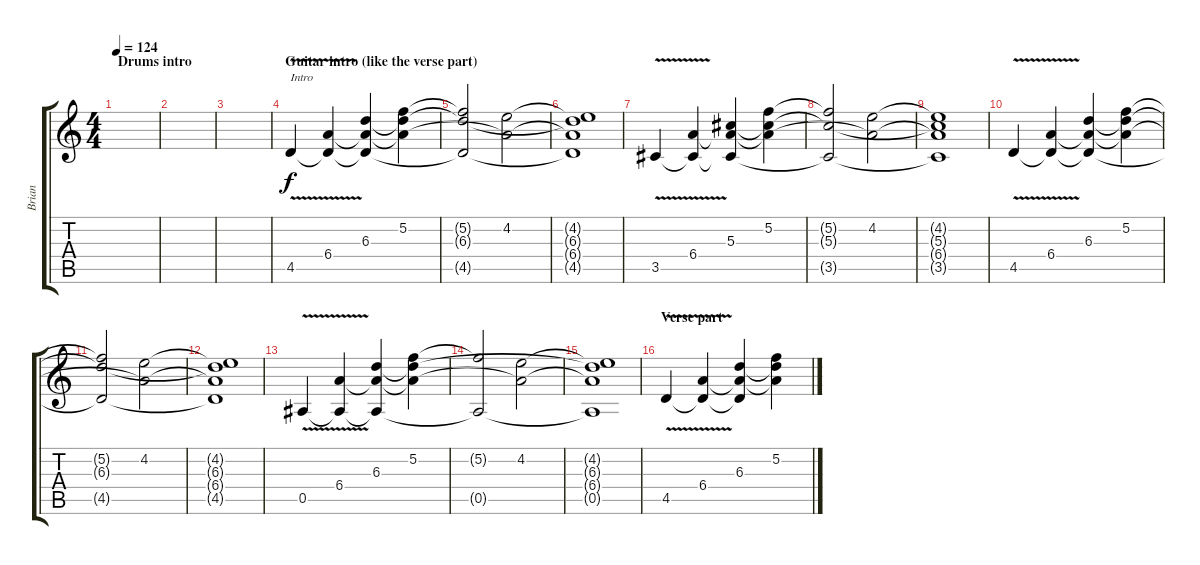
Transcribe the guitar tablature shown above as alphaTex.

\track ("Brian" "Brian") {instrument electricguitarclean}
\staff {score tabs}
\tuning (F4 C4 Ab3 Eb3 Bb2 F2) {hide}
\ts (4 4)
\section ("" "Drums intro")
\tempo 124
\clef g2
\ks c
|
|
|
\section ("" "Guitar intro (like the verse part)")
4.5{v}.4{txt "Intro"} (6.4 4.5{t}).4 (6.3 6.4{t} 4.5{t}).4 (5.2 6.3{t} 6.4{t}).4 |
(5.2{t} 6.3{t} 4.5{t}).2 (4.2 6.4{t}).2 |
(4.2{t} 6.3{t} 6.4{t} 4.5{t}).1 |
3.5{v}.4 (6.4 3.5{t}).4 (5.3 6.4{t} 3.5{t}).4 (5.2 5.3{t} 6.4{t}).4 |
(5.2{t} 5.3{t} 3.5{t}).2 (4.2 6.4{t}).2 |
(4.2{t} 5.3{t} 6.4{t} 3.5{t}).1 |
4.5{v}.4 (6.4 4.5{t}).4 (6.3 6.4{t} 4.5{t}).4 (5.2 6.3{t} 6.4{t}).4 |
(5.2{t} 6.3{t} 4.5{t}).2 (4.2 6.4{t}).2 |
(4.2{t} 6.3{t} 6.4{t} 4.5{t}).1 |
0.5{v}.4 (6.4 0.5{t}).4 (6.3 6.4{t} 0.5{t}).4 (5.2 6.3{t} 6.4{t}).4 |
(5.2{t} 0.5{t}).2 (4.2 6.4{t}).2 |
(4.2{t} 6.3{t} 6.4{t} 0.5{t}).1 |
\section ("" "Verse part")
4.5{v}.4 (6.4 4.5{t}).4 (6.3 6.4{t} 4.5{t}).4 (5.2 6.3{t} 6.4{t}).4
